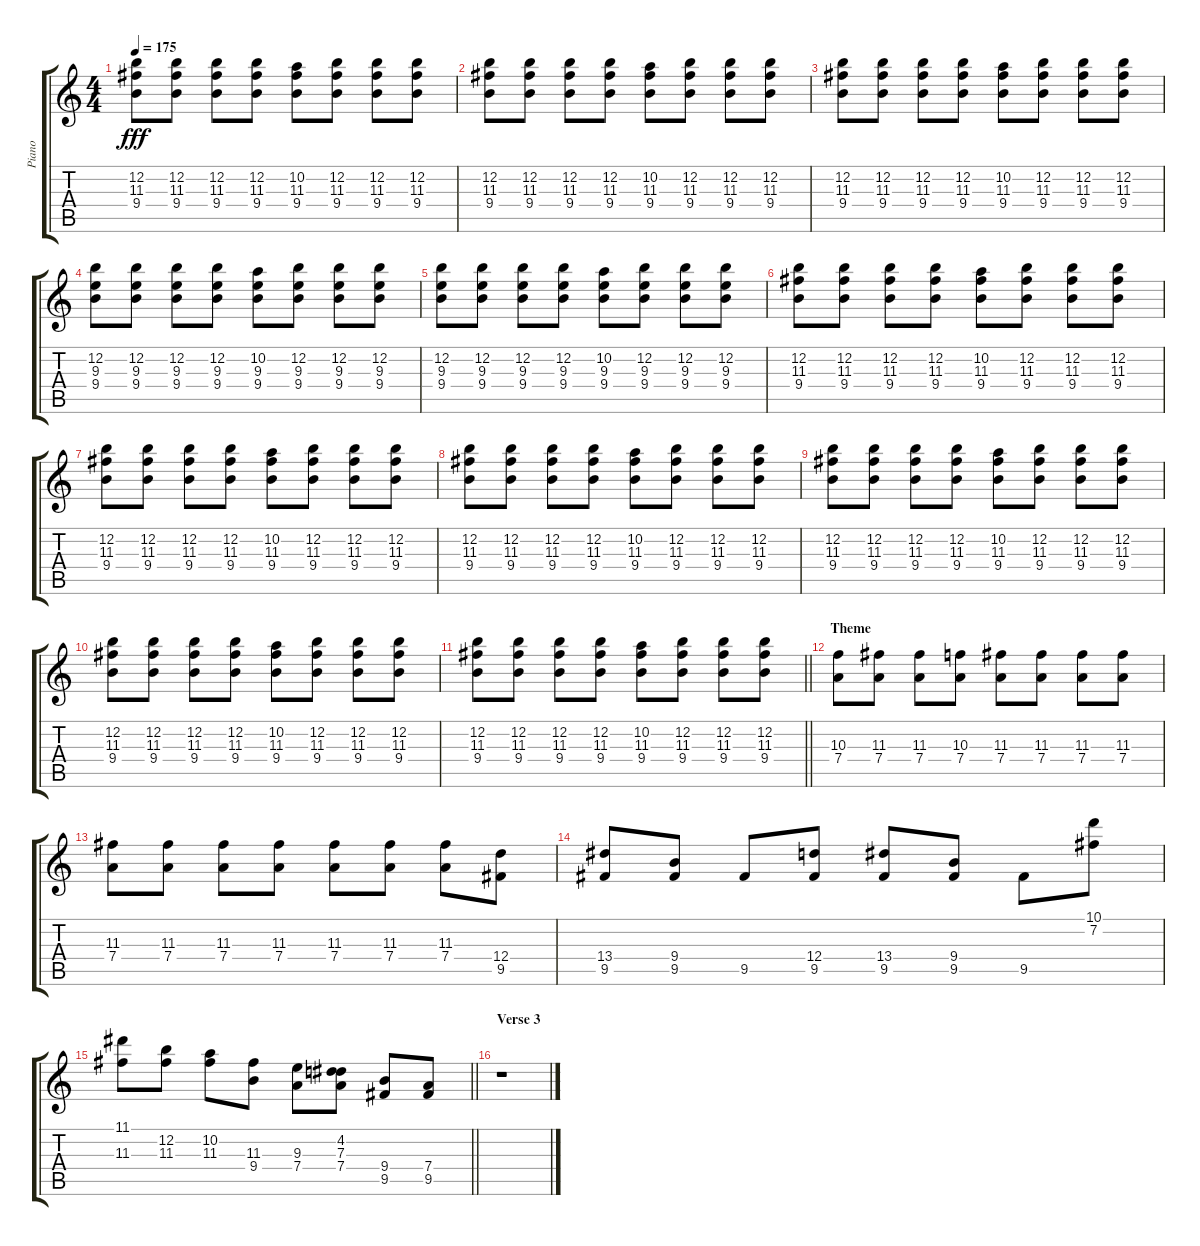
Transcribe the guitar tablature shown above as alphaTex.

\track ("Piano" "Piano") {instrument acousticgrandpiano}
\staff {score tabs}
\tuning (E5 B4 G4 D4 A3 E3) {hide}
\ts (4 4)
\tempo 175
\clef g2
\ks c
(12.2 11.3 9.4).8{dy fff} (12.2 11.3 9.4).8 (12.2 11.3 9.4).8 (12.2 11.3 9.4).8 (10.2 11.3 9.4).8 (12.2 11.3 9.4).8 (12.2 11.3 9.4).8 (12.2 11.3 9.4).8 |
(12.2 11.3 9.4).8 (12.2 11.3 9.4).8 (12.2 11.3 9.4).8 (12.2 11.3 9.4).8 (10.2 11.3 9.4).8 (12.2 11.3 9.4).8 (12.2 11.3 9.4).8 (12.2 11.3 9.4).8 |
(12.2 11.3 9.4).8 (12.2 11.3 9.4).8 (12.2 11.3 9.4).8 (12.2 11.3 9.4).8 (10.2 11.3 9.4).8 (12.2 11.3 9.4).8 (12.2 11.3 9.4).8 (12.2 11.3 9.4).8 |
(12.2 9.3 9.4).8 (12.2 9.3 9.4).8 (12.2 9.3 9.4).8 (12.2 9.3 9.4).8 (10.2 9.3 9.4).8 (12.2 9.3 9.4).8 (12.2 9.3 9.4).8 (12.2 9.3 9.4).8 |
(12.2 9.3 9.4).8 (12.2 9.3 9.4).8 (12.2 9.3 9.4).8 (12.2 9.3 9.4).8 (10.2 9.3 9.4).8 (12.2 9.3 9.4).8 (12.2 9.3 9.4).8 (12.2 9.3 9.4).8 |
(12.2 11.3 9.4).8 (12.2 11.3 9.4).8 (12.2 11.3 9.4).8 (12.2 11.3 9.4).8 (10.2 11.3 9.4).8 (12.2 11.3 9.4).8 (12.2 11.3 9.4).8 (12.2 11.3 9.4).8 |
(12.2 11.3 9.4).8 (12.2 11.3 9.4).8 (12.2 11.3 9.4).8 (12.2 11.3 9.4).8 (10.2 11.3 9.4).8 (12.2 11.3 9.4).8 (12.2 11.3 9.4).8 (12.2 11.3 9.4).8 |
(12.2 11.3 9.4).8 (12.2 11.3 9.4).8 (12.2 11.3 9.4).8 (12.2 11.3 9.4).8 (10.2 11.3 9.4).8 (12.2 11.3 9.4).8 (12.2 11.3 9.4).8 (12.2 11.3 9.4).8 |
(12.2 11.3 9.4).8 (12.2 11.3 9.4).8 (12.2 11.3 9.4).8 (12.2 11.3 9.4).8 (10.2 11.3 9.4).8 (12.2 11.3 9.4).8 (12.2 11.3 9.4).8 (12.2 11.3 9.4).8 |
(12.2 11.3 9.4).8 (12.2 11.3 9.4).8 (12.2 11.3 9.4).8 (12.2 11.3 9.4).8 (10.2 11.3 9.4).8 (12.2 11.3 9.4).8 (12.2 11.3 9.4).8 (12.2 11.3 9.4).8 |
\barLineRight lightlight
(12.2 11.3 9.4).8 (12.2 11.3 9.4).8 (12.2 11.3 9.4).8 (12.2 11.3 9.4).8 (10.2 11.3 9.4).8 (12.2 11.3 9.4).8 (12.2 11.3 9.4).8 (12.2 11.3 9.4).8 |
\section ("" "Theme")
(10.3 7.4).8 (11.3 7.4).8 (11.3 7.4).8 (10.3 7.4).8 (11.3 7.4).8 (11.3 7.4).8 (11.3 7.4).8 (11.3 7.4).8 |
(11.3 7.4).8 (11.3 7.4).8 (11.3 7.4).8 (11.3 7.4).8 (11.3 7.4).8 (11.3 7.4).8 (11.3 7.4).8 (12.4 9.5).8 |
(13.4 9.5).8 (9.4 9.5).8 9.5.8 (12.4 9.5).8 (13.4 9.5).8 (9.4 9.5).8 9.5.8 (10.1 7.2).8 |
\barLineRight lightlight
(11.1 11.3).8 (12.2 11.3).8 (10.2 11.3).8 (11.3 9.4).8 (9.3 7.4).8 (4.2 7.3 7.4).8 (9.4 9.5).8 (7.4 9.5).8 |
\section ("" "Verse 3")
r.1
